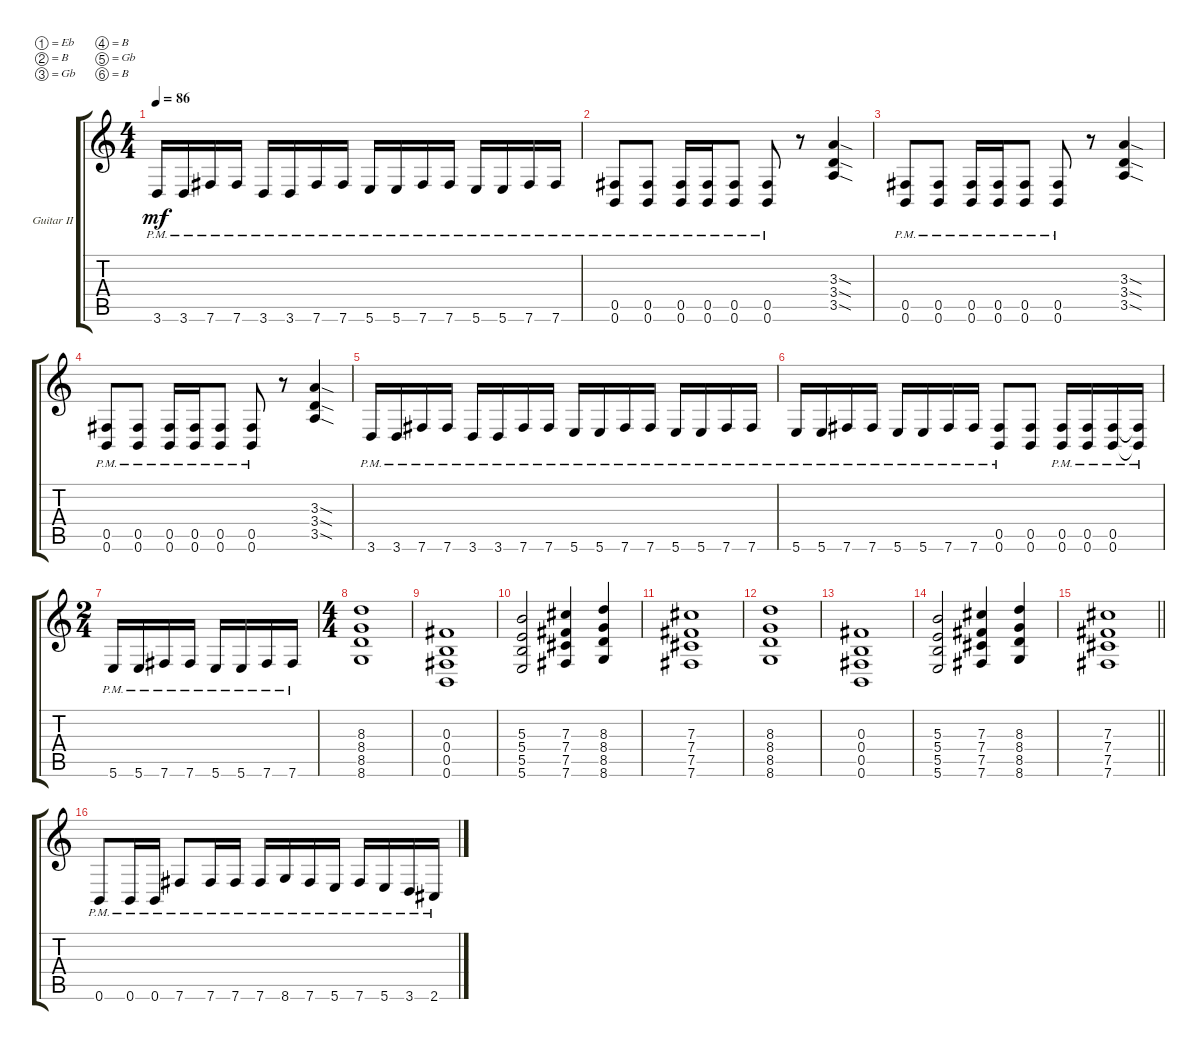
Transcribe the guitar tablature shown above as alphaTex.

\defaultSystemsLayout 4
\bracketExtendMode groupsimilarinstruments
\firstSystemTrackNameOrientation horizontal
\otherSystemsTrackNameOrientation horizontal
\track ("Guitar II" "Guitar II") {instrument distortionguitar}
\staff {score tabs}
\tuning (Eb4 B3 Gb3 B2 Gb2 B1)
\ts (4 4)
\tempo 86
\clef g2
\scale
0.333333
\ks c
3.6{pm}.16{dy mf} 3.6{pm}.16 7.6{pm}.16 7.6{pm}.16 3.6{pm}.16 3.6{pm}.16 7.6{pm}.16 7.6{pm}.16 5.6{pm}.16 5.6{pm}.16 7.6{pm}.16 7.6{pm}.16 5.6{pm}.16 5.6{pm}.16 7.6{pm}.16 7.6{pm}.16 |
\scale
0.333333 (0.6{pm} 0.5{pm}).8 (0.6{pm} 0.5{pm}).8 (0.6{pm} 0.5{pm}).16 (0.6{pm} 0.5{pm}).16 (0.6{pm} 0.5{pm}).8 (0.6{pm} 0.5{pm}).8 r.8 (3.5{sod} 3.4{sod} 3.3{sod}).4 |
\scale
0.333333 (0.6{pm} 0.5{pm}).8 (0.6{pm} 0.5{pm}).8 (0.6{pm} 0.5{pm}).16 (0.6{pm} 0.5{pm}).16 (0.6{pm} 0.5{pm}).8 (0.6{pm} 0.5{pm}).8 r.8 (3.5{sod} 3.4{sod} 3.3{sod}).4 |
\scale
0.333333 (0.6{pm} 0.5{pm}).8 (0.6{pm} 0.5{pm}).8 (0.6{pm} 0.5{pm}).16 (0.6{pm} 0.5{pm}).16 (0.6{pm} 0.5{pm}).8 (0.6{pm} 0.5{pm}).8 r.8 (3.5{sod} 3.4{sod} 3.3{sod}).4 |
\scale
0.257261 3.6{pm}.16 3.6{pm}.16 7.6{pm}.16 7.6{pm}.16 3.6{pm}.16 3.6{pm}.16 7.6{pm}.16 7.6{pm}.16 5.6{pm}.16 5.6{pm}.16 7.6{pm}.16 7.6{pm}.16 5.6{pm}.16 5.6{pm}.16 7.6{pm}.16 7.6{pm}.16 |
\scale
0.257261 5.6{pm}.16 5.6{pm}.16 7.6{pm}.16 7.6{pm}.16 5.6{pm}.16 5.6{pm}.16 7.6{pm}.16 7.6{pm}.16 (0.6{pm} 0.5{pm}).8 (0.6 0.5).8 (0.5{pm} 0.6{pm}).16 (0.5{pm} 0.6{pm}).16 (0.5{pm} 0.6{pm}).16 (0.6{pm t} 0.5{pm t}).16 |
\ts (2 4)
\scale
0.485477 5.6{pm}.16 5.6{pm}.16 7.6{pm}.16 7.6{pm}.16 5.6{pm}.16 5.6{pm}.16 7.6{pm}.16 7.6{pm}.16 |
\ts (4 4)
\scale
0.485477 (8.6 8.5 8.4 8.3).1 |
\scale
0.257261 (0.6 0.5 0.4 0.3).1 |
\scale
0.257261 (5.6 5.5 5.4 5.3).2 (7.6 7.5 7.4 7.3).4 (8.6 8.5 8.4 8.3).4 |
\scale
0.333333 (7.6 7.5 7.4 7.3).1 |
\scale
0.333333 (8.6 8.5 8.4 8.3).1 |
\scale
0.333333 (0.6 0.5 0.4 0.3).1 |
\scale
0.333333 (5.6 5.5 5.4 5.3).2 (7.6 7.5 7.4 7.3).4 (8.6 8.5 8.4 8.3).4 |
\scale
0.333333
\barLineRight lightlight
(7.6 7.5 7.4 7.3).1 |
\scale
0.333333 0.6{pm}.8 0.6{pm}.16 0.6{pm}.16 7.6{pm}.8 7.6{pm}.16 7.6{pm}.16 7.6{pm}.16 8.6{pm}.16 7.6{pm}.16 5.6{pm}.16 7.6{pm}.16 5.6{pm}.16 3.6{pm}.16 2.6{pm}.16
